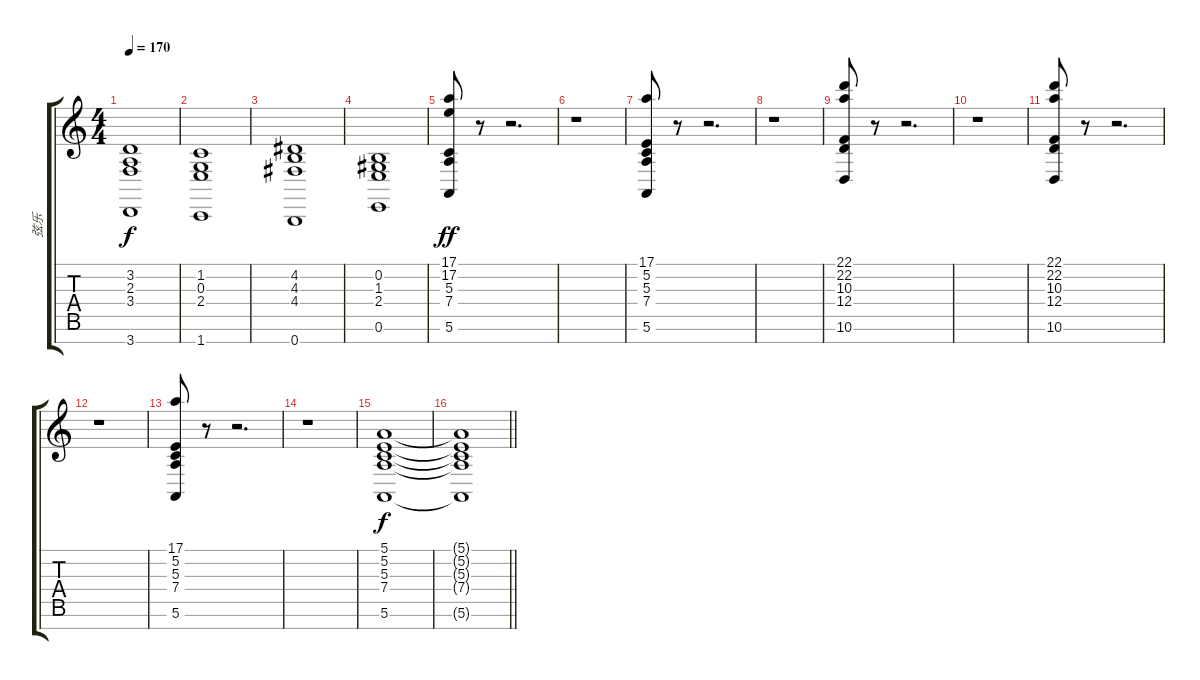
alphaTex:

\track ("弦乐" "弦乐") {instrument stringensemble1}
\staff {score tabs}
\tuning (E4 B3 G3 D3 A2 E2 B1) {hide}
\ts (4 4)
\tempo 170
\clef g2
\ks c
(3.2 2.3 3.4 3.7).1{dy f} |
(1.2 0.3 2.4 1.7).1 |
(4.2 4.3 4.4 0.7).1 |
(0.2 1.3 2.4 0.6).1 |
(17.1 17.2 5.3 7.4 5.6).8{dy ff} r.8 r.2{d} |
r.1 |
(17.1 5.2 5.3 7.4 5.6).8 r.8 r.2{d} |
r.1 |
(22.1 22.2 10.3 12.4 10.6).8 r.8 r.2{d} |
r.1 |
(22.1 22.2 10.3 12.4 10.6).8 r.8 r.2{d} |
r.1 |
(17.1 5.2 5.3 7.4 5.6).8 r.8 r.2{d} |
r.1 |
(5.1 5.2 5.3 7.4 5.6).1{dy f} |
\barLineRight lightlight
(5.1{t} 5.2{t} 5.3{t} 7.4{t} 5.6{t}).1
